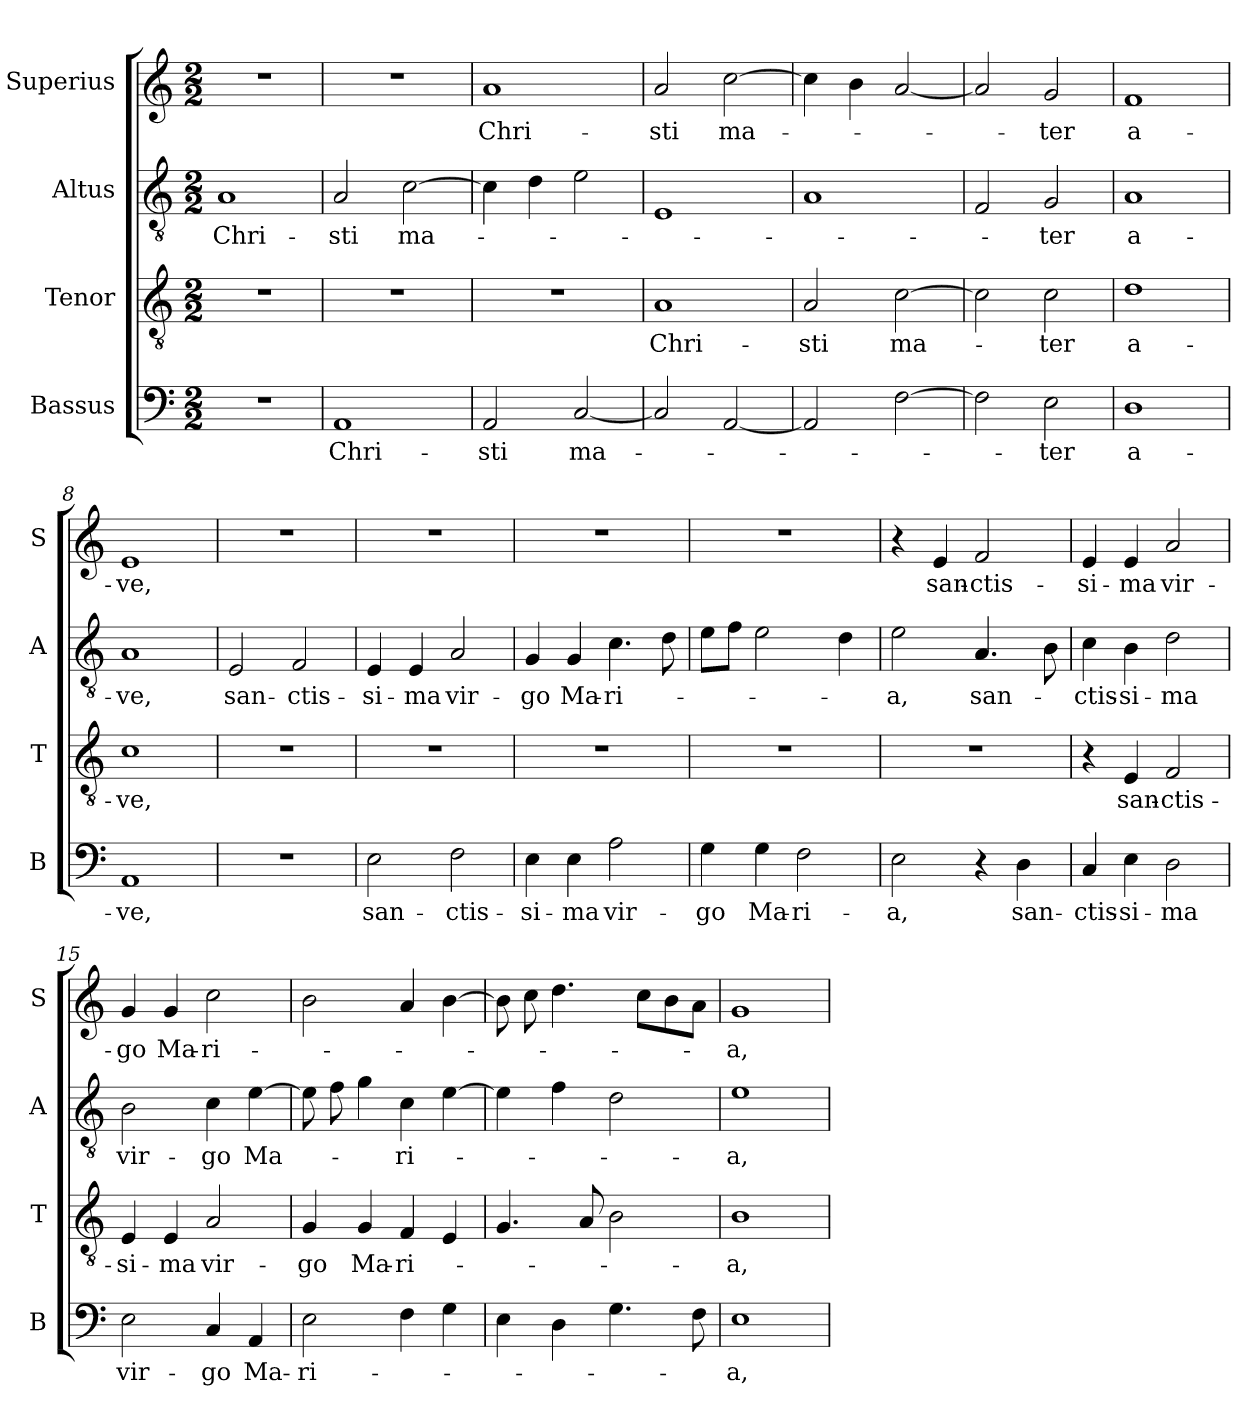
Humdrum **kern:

**kern	**text	**kern	**text	**kern	**text	**kern	**text
*part4	*part4	*part3	*part3	*part2	*part2	*part1	*part1
*staff4	*staff4	*staff3	*staff3	*staff2	*staff2	*staff1	*staff1
*I"Bassus	*	*I"Tenor	*	*I"Altus	*	*I"Superius	*
*I'B	*	*I'T	*	*I'A	*	*I'S	*
*clefF4	*	*clefGv2	*	*clefGv2	*	*clefG2	*
*k[]	*	*k[]	*	*k[]	*	*k[]	*
*M2/2	*	*M2/2	*	*M2/2	*	*M2/2	*
=1	=1	=1	=1	=1	=1	=1	=1
1r	.	1r	.	1A	Chri-	1r	.
=2	=2	=2	=2	=2	=2	=2	=2
1AA	Chri-	1r	.	2A	-sti	1r	.
.	.	.	.	[2c	ma-	.	.
=3	=3	=3	=3	=3	=3	=3	=3
2AA	-sti	1r	.	4c]	.	1a	Chri-
.	.	.	.	4d	.	.	.
[2C	ma-	.	.	2e	.	.	.
=4	=4	=4	=4	=4	=4	=4	=4
2C]	.	1A	Chri-	1E	.	2a	-sti
[2AA	.	.	.	.	.	[2cc	ma-
=5	=5	=5	=5	=5	=5	=5	=5
2AA]	.	2A	-sti	1A	.	4cc]	.
.	.	.	.	.	.	4b	.
[2F	.	[2c	ma-	.	.	[2a	.
=6	=6	=6	=6	=6	=6	=6	=6
2F]	.	2c]	.	2F	.	2a]	.
2E	-ter	2c	-ter	2G	-ter	2g	-ter
=7	=7	=7	=7	=7	=7	=7	=7
1D	a-	1d	a-	1A	a-	1f	a-
=8	=8	=8	=8	=8	=8	=8	=8
1AA	-ve,	1c	-ve,	1A	-ve,	1e	-ve,
=9	=9	=9	=9	=9	=9	=9	=9
1r	.	1r	.	2E	san-	1r	.
.	.	.	.	2F	-ctis-	.	.
=10	=10	=10	=10	=10	=10	=10	=10
2E	san-	1r	.	4E	-si-	1r	.
.	.	.	.	4E	-ma	.	.
2F	-ctis-	.	.	2A	vir-	.	.
=11	=11	=11	=11	=11	=11	=11	=11
4E	-si-	1r	.	4G	-go	1r	.
4E	-ma	.	.	4G	Ma-	.	.
2A	vir-	.	.	4.c	-ri-	.	.
.	.	.	.	8d	.	.	.
=12	=12	=12	=12	=12	=12	=12	=12
4G	-go	1r	.	8eL	.	1r	.
.	.	.	.	8fJ	.	.	.
4G	Ma-	.	.	2e	.	.	.
2F	-ri-	.	.	.	.	.	.
.	.	.	.	4d	.	.	.
=13	=13	=13	=13	=13	=13	=13	=13
2E	-a,	1r	.	2e	-a,	4r	.
.	.	.	.	.	.	4e	san-
!	!	!	!	!	!LO:LY:i	!	!
4r	.	.	.	4.A	san-	2f	-ctis-
!	!LO:LY:i	!	!	!	!	!	!
4D	san-	.	.	.	.	.	.
.	.	.	.	8B	.	.	.
=14	=14	=14	=14	=14	=14	=14	=14
!	!LO:LY:i	!	!	!	!LO:LY:i	!	!
4C	-ctis-	4r	.	4c	-ctis-	4e	-si-
!	!LO:LY:i	!	!	!	!LO:LY:i	!	!
4E	-si-	4E	san-	4B	-si-	4e	-ma
!	!LO:LY:i	!	!	!	!LO:LY:i	!	!
2D	-ma	2F	-ctis-	2d	-ma	2a	vir-
=15	=15	=15	=15	=15	=15	=15	=15
!	!LO:LY:i	!	!	!	!LO:LY:i	!	!
2E	vir-	4E	-si-	2B	vir-	4g	-go
.	.	4E	-ma	.	.	4g	Ma-
!	!LO:LY:i	!	!	!	!LO:LY:i	!	!
4C	-go	2A	vir-	4c	-go	2cc	-ri-
!	!LO:LY:i	!	!	!	!LO:LY:i	!	!
4AA	Ma-	.	.	[4e	Ma-	.	.
=16	=16	=16	=16	=16	=16	=16	=16
!	!LO:LY:i	!	!	!	!	!	!
2E	-ri-	4G	-go	8e]	.	2b	.
.	.	.	.	8f	.	.	.
.	.	4G	Ma-	4g	.	.	.
!	!	!	!	!	!LO:LY:i	!	!
4F	.	4F	-ri-	4c	-ri-	4a	.
4G	.	4E	.	[4e	.	[4b	.
=17	=17	=17	=17	=17	=17	=17	=17
4E	.	4.G	.	4e]	.	8b]	.
.	.	.	.	.	.	8cc	.
4D	.	.	.	4f	.	4.dd	.
.	.	8A	.	.	.	.	.
4.G	.	2B	.	2d	.	.	.
.	.	.	.	.	.	8ccL	.
.	.	.	.	.	.	8b	.
8F	.	.	.	.	.	8aJ	.
=18	=18	=18	=18	=18	=18	=18	=18
!	!LO:LY:i	!	!	!	!LO:LY:i	!	!
1E	-a,	1B	-a,	1e	-a,	1g	-a,
=	=	=	=	=	=	=	=
*-	*-	*-	*-	*-	*-	*-	*-
